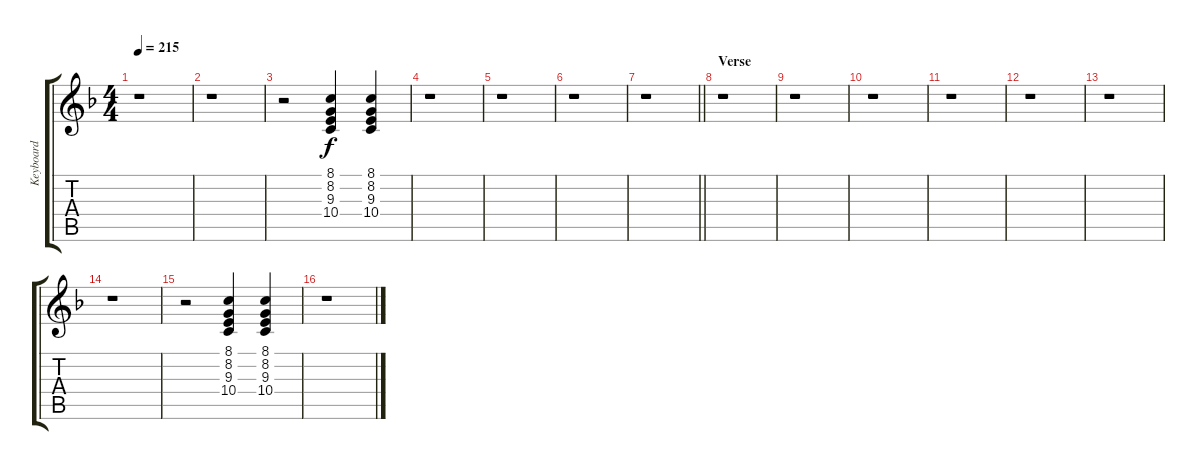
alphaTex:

\track ("Keyboard" "Keyboard") {instrument orchestrahit}
\staff {score tabs}
\tuning (E4 B3 G3 D3 A2 D2) {hide}
\ts (4 4)
\tempo 215
\clef g2
\ks f
r.1{dy f} |
r.1 |
r.2 (8.1 8.2 9.3 10.4).4 (8.1 8.2 9.3 10.4).4 |
r.1 |
r.1 |
r.1 |
\barLineRight lightlight
r.1 |
\section ("" "Verse")
r.1 |
r.1 |
r.1 |
r.1 |
r.1 |
r.1 |
r.1 |
r.2 (8.1 8.2 9.3 10.4).4 (8.1 8.2 9.3 10.4).4 |
r.1
